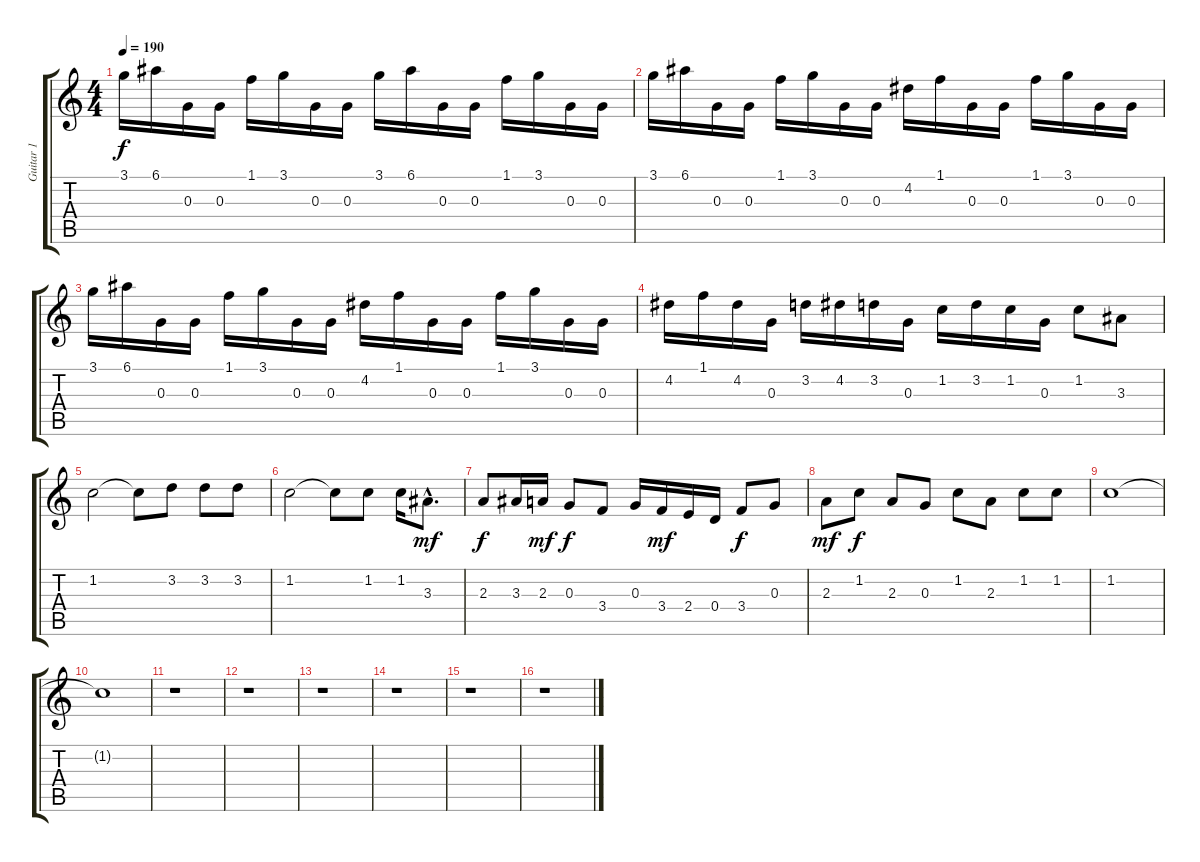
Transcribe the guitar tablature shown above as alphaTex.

\track ("Guitar 1" "Guitar 1") {instrument overdrivenguitar}
\staff {score tabs}
\tuning (E4 B3 G3 D3 A2 E2) {hide}
\ts (4 4)
\tempo 190
\clef g2
\ks c
3.1.16{dy f} 6.1.16 0.3.16 0.3.16 1.1.16 3.1.16 0.3.16 0.3.16 3.1.16 6.1.16 0.3.16 0.3.16 1.1.16 3.1.16 0.3.16 0.3.16 |
3.1.16 6.1.16 0.3.16 0.3.16 1.1.16 3.1.16 0.3.16 0.3.16 4.2.16 1.1.16 0.3.16 0.3.16 1.1.16 3.1.16 0.3.16 0.3.16 |
3.1.16 6.1.16 0.3.16 0.3.16 1.1.16 3.1.16 0.3.16 0.3.16 4.2.16 1.1.16 0.3.16 0.3.16 1.1.16 3.1.16 0.3.16 0.3.16 |
4.2.16 1.1.16 4.2.16 0.3.16 3.2.16 4.2.16 3.2.16 0.3.16 1.2.16 3.2.16 1.2.16 0.3.16 1.2.8 3.3.8 |
1.2.2 1.2{t}.8 3.2.8 3.2.8 3.2.8 |
1.2.2 1.2{t}.8 1.2.8 1.2.16 3.3{hac}.8{d dy mf} |
2.3.8{dy f} 3.3.16 2.3.16{dy mf} 0.3.8{dy f} 3.4.8 0.3.16 3.4.16{dy mf} 2.4.16 0.4.16 3.4.8{dy f} 0.3.8 |
2.3.8{dy mf} 1.2.8{dy f} 2.3.8 0.3.8 1.2.8 2.3.8 1.2.8 1.2.8 |
1.2.1 |
1.2{t}.1 |
r.1 |
r.1 |
r.1 |
r.1 |
r.1 |
r.1
